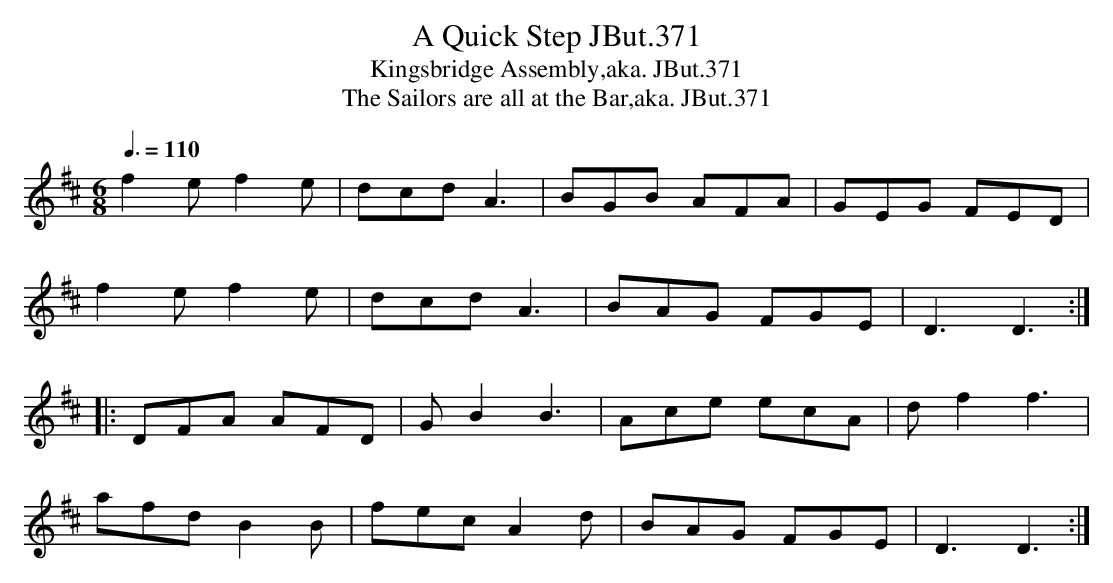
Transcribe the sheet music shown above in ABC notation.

X:1
T:Quick Step JBut.371, A
T:Kingsbridge Assembly,aka. JBut.371
T:Sailors are all at the Bar,aka. JBut.371, The
Q:3/8=110
M:6/8
L:1/8
K:D
f2 e f2 e|dcd A3|BGB AFA|GEG FED|
f2 e f2 e|dcd A3| BAG FGE|D3 D3:|
|:DFA AFD|G B2 B3|Ace ecA|d f2 f3|
afd B2 B|fec A2 d|BAG FGE|D3 D3:|
